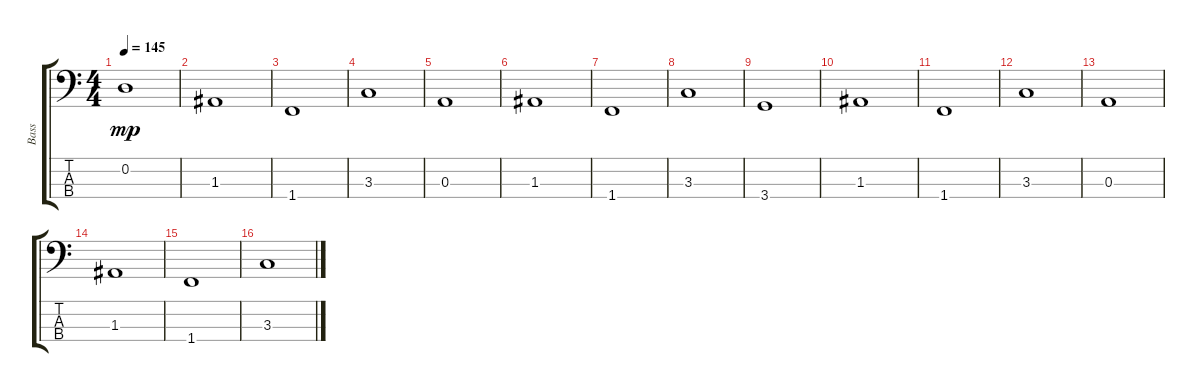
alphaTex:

\track ("Bass" "Bass") {instrument electricbassfinger}
\staff {score tabs}
\tuning (G2 D2 A1 E1) {hide}
\ts (4 4)
\tempo 145
\clef f4
\ks c
0.2.1{dy mp} |
1.3.1 |
1.4.1 |
3.3.1 |
0.3.1 |
1.3.1 |
1.4.1 |
3.3.1 |
3.4.1 |
1.3.1 |
1.4.1 |
3.3.1 |
0.3.1 |
1.3.1 |
1.4.1 |
3.3.1
